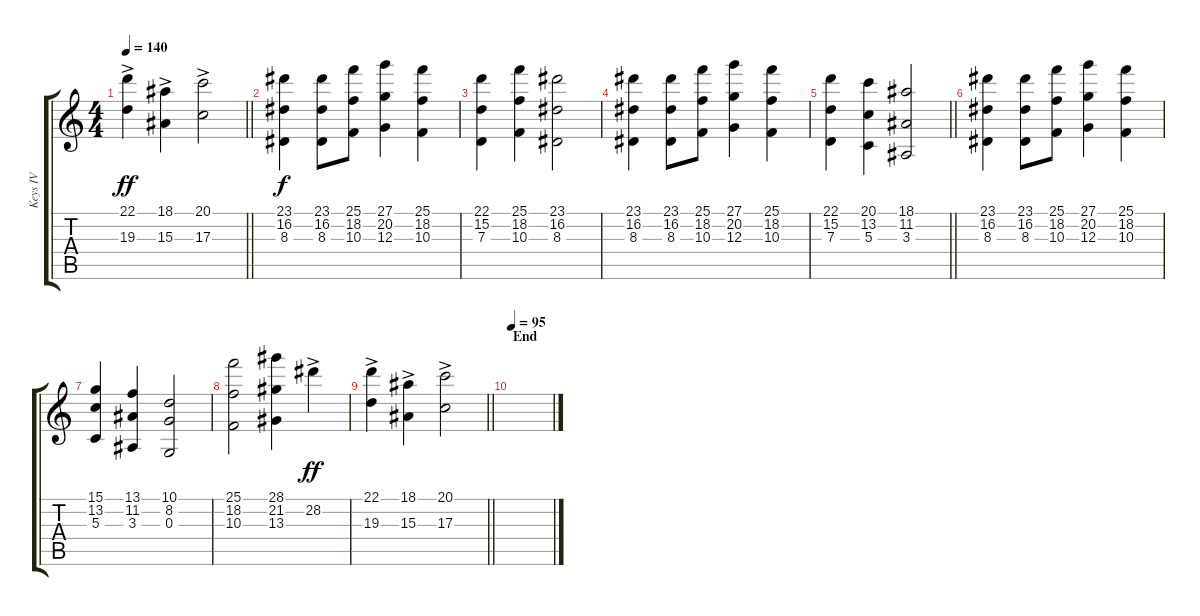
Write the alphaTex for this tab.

\track ("Keys IV" "Keys IV") {instrument stringensemble2}
\staff {score tabs}
\tuning (E4 B3 G3 D3 A2 E2) {hide}
\ts (4 4)
\tempo 140
\clef g2
\barLineRight lightlight
\ks c
(22.1{ac} 19.3{ac}).4{dy ff} (18.1{ac} 15.3{ac}).4 (20.1{ac} 17.3{ac}).2 |
\section ("" "")
(23.1 16.2 8.3).4{dy f volume 8 instrument stringensemble1} (23.1 16.2 8.3).8 (25.1 18.2 10.3).8 (27.1 20.2 12.3).4 (25.1 18.2 10.3).4 |
(22.1 15.2 7.3).4 (25.1 18.2 10.3).4 (23.1 16.2 8.3).2 |
(23.1 16.2 8.3).4 (23.1 16.2 8.3).8 (25.1 18.2 10.3).8 (27.1 20.2 12.3).4 (25.1 18.2 10.3).4 |
\barLineRight lightlight
(22.1 15.2 7.3).4 (20.1 13.2 5.3).4 (18.1 11.2 3.3).2 |
\section ("" "")
(23.1 16.2 8.3).4 (23.1 16.2 8.3).8 (25.1 18.2 10.3).8 (27.1 20.2 12.3).4 (25.1 18.2 10.3).4 |
(15.1 13.2 5.3).4 (13.1 11.2 3.3).4 (10.1 8.2 0.3).2 |
(25.1 18.2 10.3).2 (28.1 21.2 13.3).4 28.2{ac}.4{dy ff} |
\barLineRight lightlight
(22.1{ac} 19.3{ac}).4 (18.1{ac} 15.3{ac}).4 (20.1{ac} 17.3{ac}).2 |
\section ("" "End")
\tempo 95
